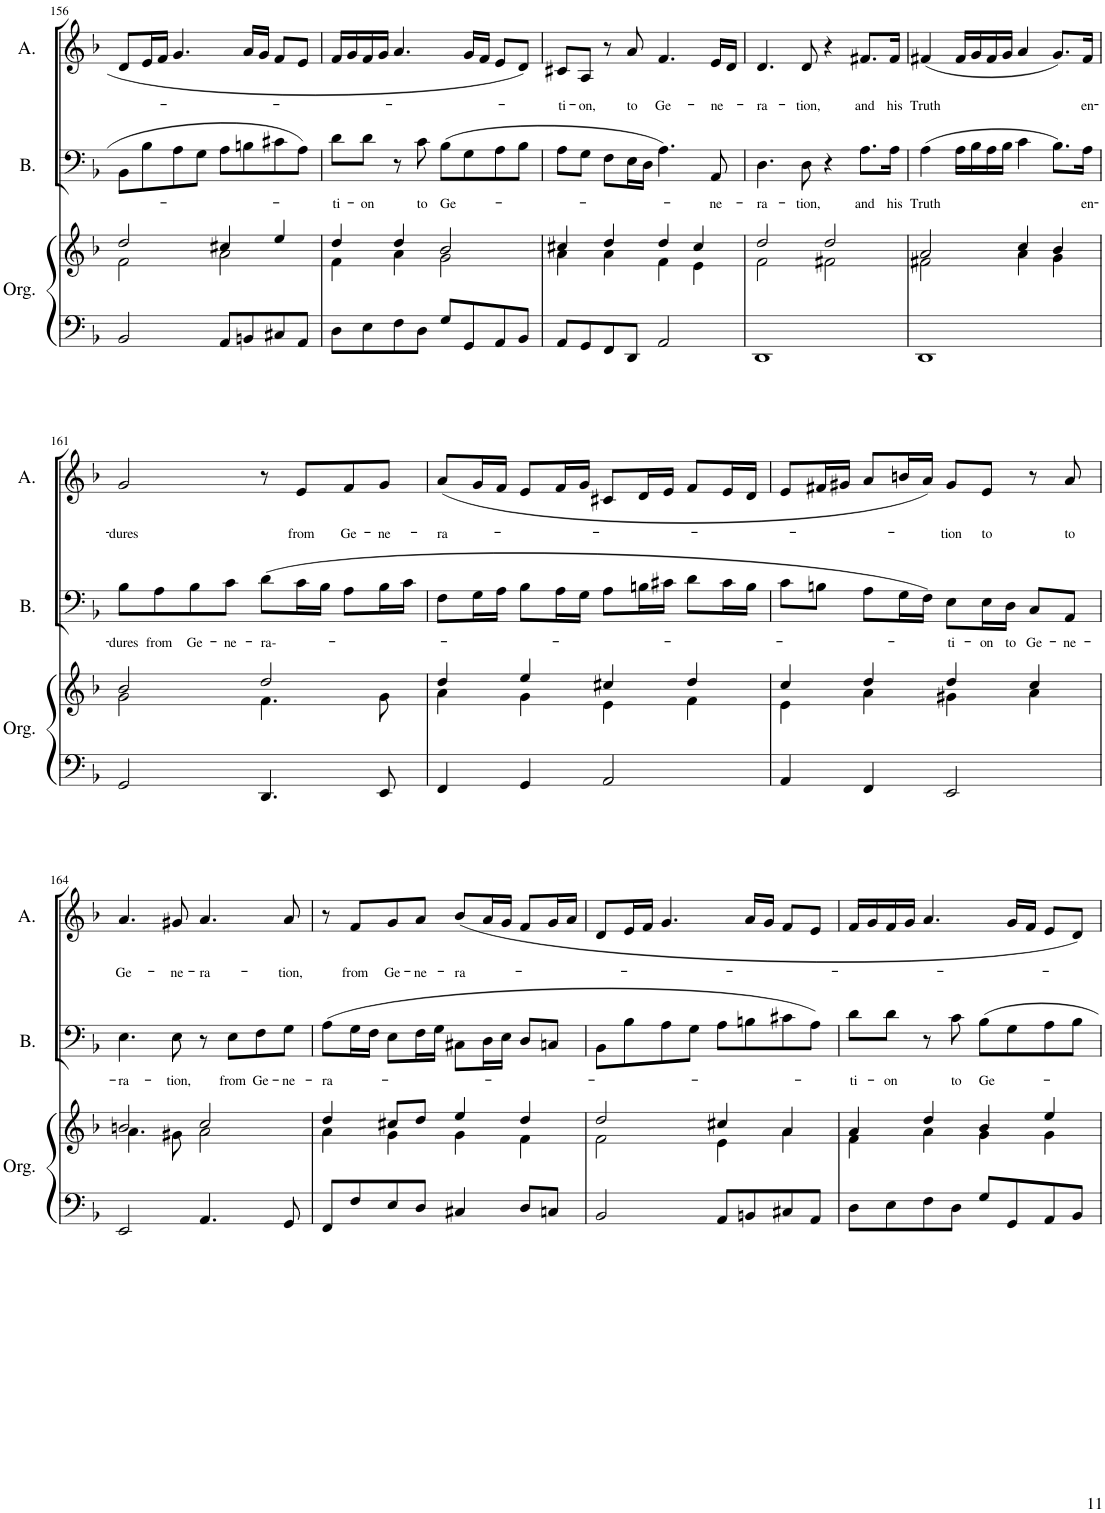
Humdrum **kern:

**kern	**kern	**kern	**text	**kern	**text
*part3	*part3	*part2	*part2	*part1	*part1
*staff4	*staff3	*staff2	*staff2	*staff1	*staff1
*I"Organ	*	*I"Bass	*	*I"Alto	*
*I'Org.	*	*I'B.	*	*I'A.	*
!!LO:PB:g=z
*clefF4	*clefG2	*clefF4	*	*clefG2	*
*k[b-]	*k[b-]	*k[b-]	*	*k[b-]	*
*M4/4	*M4/4	*M4/4	*	*M4/4	*
*met(c|)	*met(c|)	*met(c|)	*	*met(c|)	*
=156	=156	=156	=156	=156	=156
*	*^	*	*	*	*
2BB-/	2dd/	2f\	8BB-\L	.	8d/L	.
.	.	.	8B-\	.	16e/L	.
.	.	.	.	.	16f/JJ	.
.	.	.	8A\	.	4.g/	.
.	.	.	8G\J	.	.	.
8AA/L	4cc#X/	2a\	8A\L	.	.	.
8BBn/	.	.	8Bn\	.	16a/LL	.
.	.	.	.	.	16g/JJ	.
8C#X/	4ee/	.	8c#X\	.	8f/L	.
8AA/J	.	.	8A\J	.	8e/J	.
=157	=157	=157	=157	=157	=157	=157
!	!	!	!	!LO:LY:b	!	!
8D\L	4dd/	4f\	8d\L	-ti-	16f/LL	.
.	.	.	.	.	16g/	.
!	!	!	!	!LO:LY:b	!	!
8E\	.	.	8d\J	-on	16f/	.
.	.	.	.	.	16g/JJ	.
8F\	4dd/	4a\	8r	.	4.a/	.
!	!	!	!	!LO:LY:b	!	!
8D\J	.	.	8c\	to	.	.
!	!	!	!	!LO:LY:b	!	!
8G/L	2b-/	2g\	(8B-\L	Ge-	.	.
8GG/	.	.	8G\	.	16g/LL	.
.	.	.	.	.	16f/JJ	.
8AA/	.	.	8A\	.	8e/L	.
8BB-/J	.	.	8B-\J	.	8d/J	.
=158	=158	=158	=158	=158	=158	=158
!	!	!	!	!	!	!LO:LY:b
8AA/L	4cc#X/	4a\	8A\L	.	8c#X/L	-ti-
!	!	!	!	!	!	!LO:LY:b
8GG/	.	.	8G\J	.	8A/J	-on,
8FF/	4dd/	4a\	8F\L	.	8r	.
!	!	!	!	!	!	!LO:LY:b
8DD/J	.	.	16E\L	.	8a/	to
.	.	.	16D\JJ	.	.	.
!	!	!	!	!	!	!LO:LY:b
2AA/	4dd/	4f\	4.A\)	.	4.f/	Ge-
.	4cc#/	4e\	.	.	.	.
!	!	!	!	!LO:LY:b	!	!LO:LY:b
.	.	.	8AA/	-ne-	16e/LL	-ne-
.	.	.	.	.	16d/JJ	.
=159	=159	=159	=159	=159	=159	=159
!	!	!	!	!LO:LY:b	!	!LO:LY:b
1DD	2dd/	2f\	4.D\	-ra-	4.d/	-ra-
!	!	!	!	!LO:LY:b	!	!LO:LY:b
.	.	.	8D\	-tion,	8d/	-tion,
.	2dd/	2f#X\	4r	.	4r	.
!	!	!	!	!LO:LY:b	!	!LO:LY:b
.	.	.	8.A\L	and	8.f#X/L	and
!	!	!	!	!LO:LY:b	!	!LO:LY:b
.	.	.	16A\Jk	his	16f#/Jk	his
=160	=160	=160	=160	=160	=160	=160
!	!	!	!	!LO:LY:b	!	!LO:LY:b
1DD	2a/	2f#X\	(4A\	Truth	(4f#X/	Truth
.	.	.	16A\LL	.	16f#/LL	.
.	.	.	16B-\	.	16g/	.
.	.	.	16A\	.	16f#/	.
.	.	.	16B-\JJ	.	16g/JJ	.
.	4cc/	4a\	4c\	.	4a/	.
.	4b-/	4g\	8.B-\L)	.	8.g/L)	.
!	!	!	!	!LO:LY:b	!	!LO:LY:b
.	.	.	16A\Jk	en-	16f#/Jk	en-
!!LO:LB:g=z
=161	=161	=161	=161	=161	=161	=161
!	!	!	!	!LO:LY:b	!	!LO:LY:b
2GG/	2b-/	2g\	8B-\L	-dures	2g/	-dures
!	!	!	!	!LO:LY:b	!	!
.	.	.	8A\	from	.	.
!	!	!	!	!LO:LY:b	!	!
.	.	.	8B-\	Ge-	.	.
!	!	!	!	!LO:LY:b	!	!
.	.	.	8c\J	-ne-	.	.
!	!	!	!	!LO:LY:b	!	!
4.DD/	2dd/	4.f\	(8d\L	-ra--	8r	.
!	!	!	!	!	!	!LO:LY:b
.	.	.	16c\L	.	8e/L	from
.	.	.	16B-\JJ	.	.	.
!	!	!	!	!	!	!LO:LY:b
.	.	.	8A\L	.	8f/	Ge-
!	!	!	!	!	!	!LO:LY:b
8EE/	.	8g\	16B-\L	.	8g/J	-ne-
.	.	.	16c\JJ	.	.	.
=162	=162	=162	=162	=162	=162	=162
!	!	!	!	!	!	!LO:LY:b
4FF/	4dd/	4a\	8F\L	.	(8a/L	-ra-
.	.	.	16G\L	.	16g/L	.
.	.	.	16A\JJ	.	16f/JJ	.
4GG/	4ee/	4g\	8B-\L	.	8e/L	.
.	.	.	16A\L	.	16f/L	.
.	.	.	16G\JJ	.	16g/JJ	.
2AA/	4cc#X/	4e\	8A\L	.	8c#X/L	.
.	.	.	16Bn\L	.	16d/L	.
.	.	.	16c#X\JJ	.	16e/JJ	.
.	4dd/	4f\	8d\L	.	8f/L	.
.	.	.	16c#\L	.	16e/L	.
.	.	.	16B\JJ	.	16d/JJ	.
=163	=163	=163	=163	=163	=163	=163
4AA/	4cc/	4e\	8c\L	.	8e/L	.
.	.	.	8Bn\J	.	16f#X/L	.
.	.	.	.	.	16g#X/JJ	.
4FF/	4dd/	4a\	8A\L	.	8a/L	.
.	.	.	16G\L	.	16bn/L	.
.	.	.	16F\JJ)	.	16a/JJ)	.
!	!	!	!	!LO:LY:b	!	!LO:LY:b
2EE/	4dd/	4g#X\	8E\L	-ti-	8g#/L	-tion
!	!	!	!	!LO:LY:b	!	!LO:LY:b
.	.	.	16E\L	-on	8e/J	to
!	!	!	!	!LO:LY:b	!	!
.	.	.	16D\JJ	to	.	.
!	!	!	!	!LO:LY:b	!	!
.	4cc/	4a\	8C/L	Ge-	8r	.
!	!	!	!	!LO:LY:b	!	!LO:LY:b
.	.	.	8AA/J	-ne-	8a/	to
!!LO:LB:g=z
=164	=164	=164	=164	=164	=164	=164
!	!	!	!	!LO:LY:b	!	!LO:LY:b
2EE/	2bn/	4.a\	4.E\	-ra-	4.a/	Ge-
!	!	!	!	!LO:LY:b	!	!LO:LY:b
.	.	8g#X\	8E\	-tion,	8g#X/	-ne-
!	!	!	!	!	!	!LO:LY:b
4.AA/	2cc/	2a\	8r	.	4.a/	-ra-
!	!	!	!	!LO:LY:b	!	!
.	.	.	8E\L	from	.	.
!	!	!	!	!LO:LY:b	!	!
.	.	.	8F\	Ge-	.	.
!	!	!	!	!LO:LY:b	!	!LO:LY:b
8GG/	.	.	8G\J	-ne-	8a/	-tion,
=165	=165	=165	=165	=165	=165	=165
!	!	!	!	!LO:LY:b	!	!
8FF/L	4dd/	4a\	(8A\L	-ra-	8r	.
!	!	!	!	!	!	!LO:LY:b
8F/	.	.	16G\L	.	8f/L	from
.	.	.	16F\JJ	.	.	.
!	!	!	!	!	!	!LO:LY:b
8E/	8cc#X/L	4g\	8E\L	.	8g/	Ge-
!	!	!	!	!	!	!LO:LY:b
8D/J	8dd/J	.	16F\L	.	8a/J	-ne-
.	.	.	16G\JJ	.	.	.
!	!	!	!	!	!	!LO:LY:b
4C#X/	4ee/	4g\	8C#X\L	.	(8b-/L	-ra-
.	.	.	16D\L	.	16a/L	.
.	.	.	16E\JJ	.	16g/JJ	.
8D/L	4dd/	4f\	8D/L	.	8f/L	.
8Cn/J	.	.	8Cn/J	.	16g/L	.
.	.	.	.	.	16a/JJ	.
=166	=166	=166	=166	=166	=166	=166
2BB-/	2dd/	2f\	8BB-\L	.	8d/L	.
.	.	.	8B-\	.	16e/L	.
.	.	.	.	.	16f/JJ	.
.	.	.	8A\	.	4.g/	.
.	.	.	8G\J	.	.	.
8AA/L	4cc#X/	4e\	8A\L	.	.	.
8BBn/	.	.	8Bn\	.	16a/LL	.
.	.	.	.	.	16g/JJ	.
8C#X/	4a/	4a\	8c#X\	.	8f/L	.
8AA/J	.	.	8A\J)	.	8e/J	.
=167	=167	=167	=167	=167	=167	=167
!	!	!	!	!LO:LY:b	!	!
8D\L	4a/	4f\	8d\L	-ti-	16f/LL	.
.	.	.	.	.	16g/	.
!	!	!	!	!LO:LY:b	!	!
8E\	.	.	8d\J	-on	16f/	.
.	.	.	.	.	16g/JJ	.
8F\	4dd/	4a\	8r	.	4.a/	.
!	!	!	!	!LO:LY:b	!	!
8D\J	.	.	8c\	to	.	.
!	!	!	!	!LO:LY:b	!	!
8G/L	4b-/	4g\	8B-\L	Ge-	.	.
8GG/	.	.	8G\	.	16g/LL	.
.	.	.	.	.	16f/JJ	.
8AA/	4ee/	4g\	8A\	.	8e/L	.
8BB-/J	.	.	8B-\J	.	8d/J)	.
*	*v	*v	*	*	*	*
=	=	=	=	=	=
*-	*-	*-	*-	*-	*-
